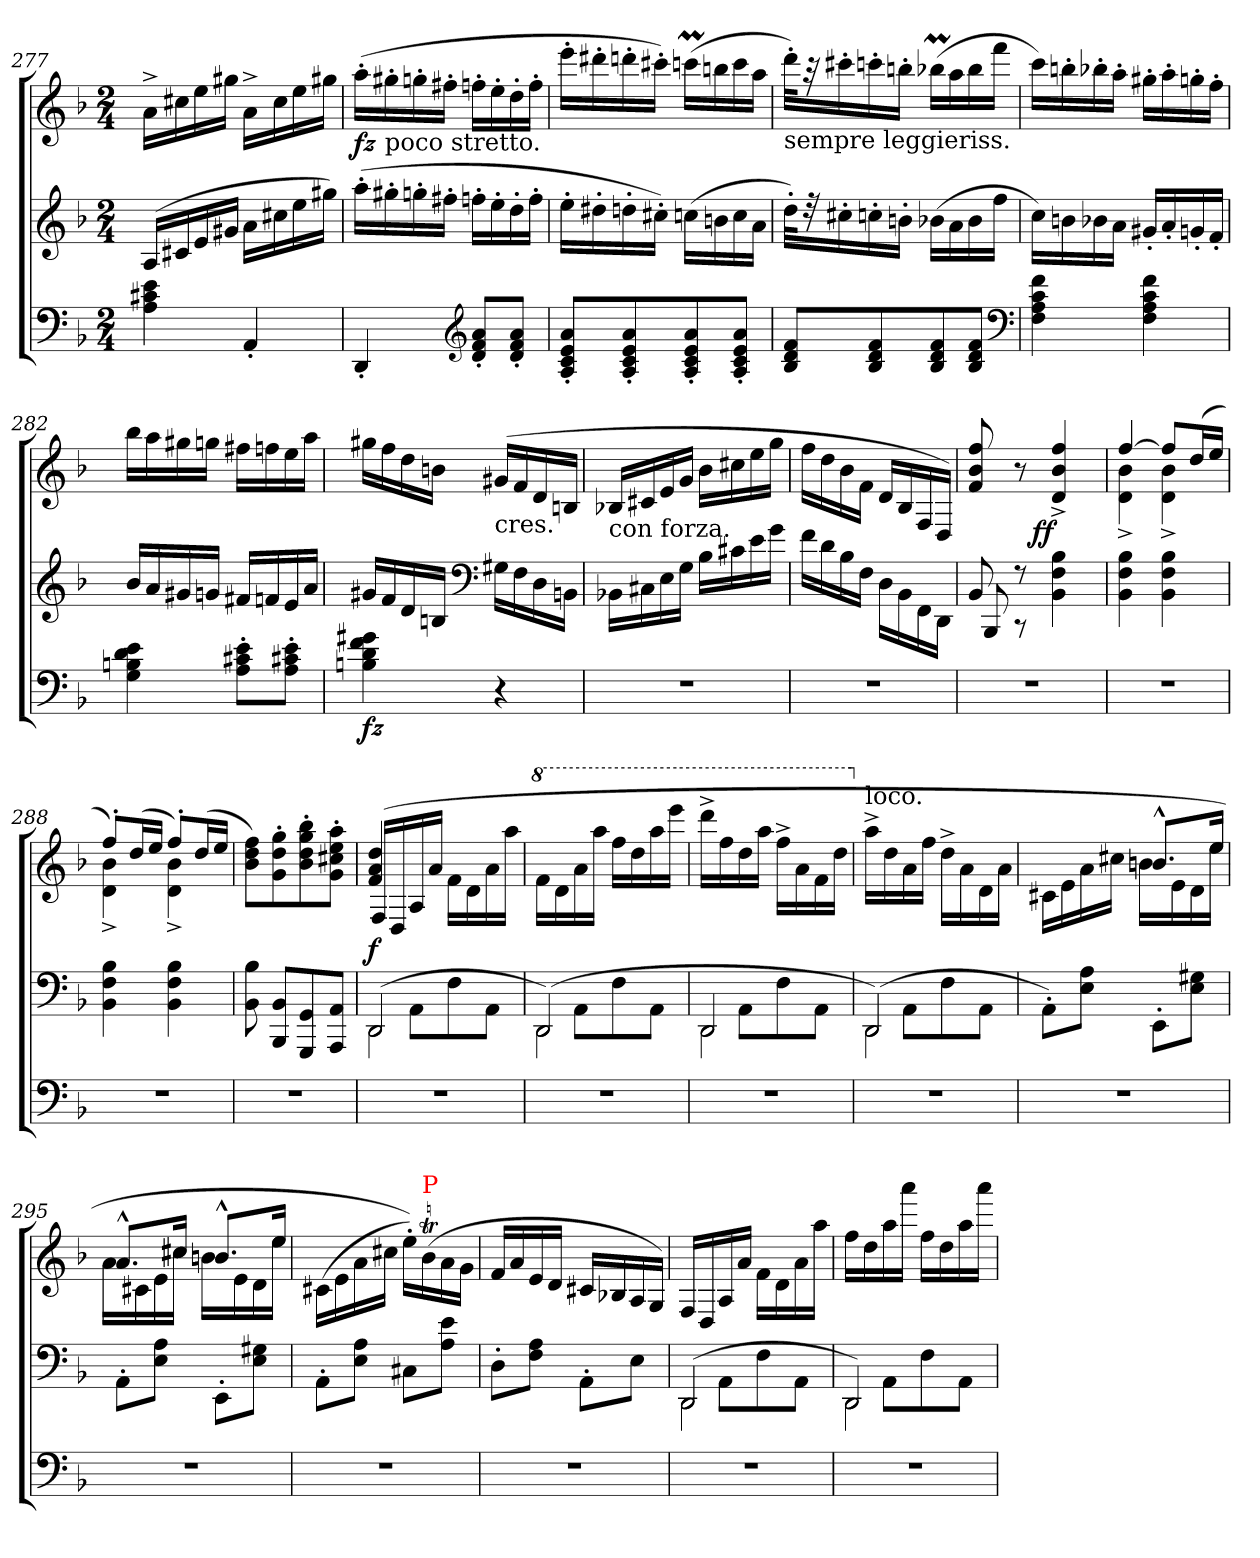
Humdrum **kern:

**kern	**dynam	**kern	**kern	**dynam
*part2	*part2	*part1	*part1	*part1
*staff3	*staff3	*staff2	*staff1	*staff1/2
*clefF4	*	*clefG2	*clefG2	*
*k[b-]	*	*k[b-]	*k[b-]	*
*F:	*	*F:	*F:	*
*M2/4	*	*M2/4	*M2/4	*
=277	=277	=277	=277	=277
4e! 4c#X! 4A!	.	(16ALL	16a^<LL	.
.	.	16c#X	16cc#X	.
.	.	16e	16ee	.
.	.	16g#XJJ	16gg#XJJ	.
4AA'<!	.	16aLL	16a^<LL	.
.	.	16cc#X	16cc#	.
.	.	16ee	16ee	.
.	.	16gg#XJJ)	16gg#XJJ	.
=278	=278	=278	=278	=278
4DD'<!	.	(16aa'>LL	(16aa'>LL	fz
!	!	!	!LO:TX:b:t=poco stretto.	!
.	.	16gg#X'>	16gg#X'>	.
.	.	16ggn'>	16ggn'>	.
.	.	16ff#X'>JJ	16ff#X'>JJ	.
*clefG2	*	*	*	*
8a!'< 8f!'< 8d!'<L	.	16ffn'>LL	16ffn'>LL	.
.	.	16ee'>	16ee'>	.
8a!'< 8f!'< 8d!'<J	.	16dd'>	16dd'>	.
.	.	16ff'>JJ	16ff'>JJ	.
=279	=279	=279	=279	=279
8a!'< 8e!'< 8c!'< 8A!'<L	.	16ee'>LL	16eee'>LL	.
.	.	16dd#X'>	16ddd#X'>	.
8a!'< 8e!'< 8c!'< 8A!'<	.	16ddn'>	16dddn'>	.
.	.	16cc#X'>JJ)	16ccc#X'>JJ)	.
8a!'< 8e!'< 8c!'< 8A!'<	.	(16ccnLL	(16cccnMLL	.
.	.	16bn	16bbn	.
8a!'< 8e!'< 8c!'< 8A!'<J	.	16cc	16ccc	.
.	.	16aJJ	16aaJJ	.
=280	=280	=280	=280	=280
!	!	!	!LO:TX:b:t=sempre leggieriss.	!
8f! 8d! 8B-!L	.	32dd'>KLL)	32ddd'>KLL)	.
.	.	32r	32raa	.
.	.	16cc#X'>	16ccc#X'>	.
8f! 8d! 8B-!	.	16ccn'>	16cccn'>	.
.	.	16bn'>JJ	16bbn'>JJ	.
8f! 8d! 8B-!	.	(16b-XLL	(16bb-XMLL	.
.	.	16a	16aa	.
8f! 8d! 8B-!J	.	16b-	16bb-	.
.	.	16ffJJ	16fffJJ	.
*clefF4	*	*	*	*
=281	=281	=281	=281	=281
4f! 4c! 4A! 4F!	.	16ccLL)	16cccLL)	.
.	.	16bn	16bbn'>	.
.	.	16b-X	16bb-X'>	.
.	.	16aJJ	16aa'>JJ	.
4f! 4c! 4A! 4F!	.	16g#X'<LL	16gg#X'>LL	.
.	.	16a'<	16aa'>	.
.	.	16gn'<	16ggn'>	.
.	.	16f'<JJ	16ff'>JJ	.
=282	=282	=282	=282	=282
4e! 4d! 4B! 4G!	.	16b-LL	16bb-LL	.
.	.	16a	16aa	.
.	.	16g#X	16gg#X	.
.	.	16gnJJ	16ggnJJ	.
8e!'>\ 8c#X!'>\ 8A!'>\L	.	16f#XLL	16ff#XLL	.
.	.	16fn	16ffn	.
8e!'>\ 8c#X!'>\ 8A!'>\J	.	16e	16ee	.
.	.	16aJJ	16aaJJ	.
=283	=283	=283	=283	=283
!	!LO:DY:b	!	!	!
4g#X! 4f! 4d! 4Bn!	fz	16g#XLL	16gg#XLL	.
.	.	16f	16ff	.
.	.	16d	16dd	.
.	.	16BnJJ	16bnJJ	.
*	*	*clefF4	*	*
!	!	!	!LO:TX:c:t=cres.	!
4r	.	16G#XLL	(>16g#XLL	.
.	.	16F	16f	.
.	.	16D	16d	.
.	.	16BBnJJ	16BnJJ	.
=284	=284	=284	=284	=284
!	!	!	!LO:TX:b:t=con forza.	!
2r	.	16BB-XLL	16B-XLL	.
.	.	16C#X	16c#X	.
.	.	16E	16e	.
.	.	16GJJ	16gJJ	.
.	.	16B-LL	16b-LL	.
.	.	16c#X	16cc#X	.
.	.	16e	16ee	.
.	.	16gJJ	16ggJJ	.
=285	=285	=285	=285	=285
2r	.	16fLL	16ffLL	.
.	.	16d	16dd	.
.	.	16B-	16b-	.
.	.	16FJJ	16fJJ	.
.	.	16D\LL	16d\LL	.
.	.	16BB-\	16B-/	.
.	.	16FF\	16F/	.
.	.	16DD\JJ	16D/JJ)	.
=286	=286	=286	=286	=286
*	*	*^	*^	*
2r	.	8BB-	8BBB-/	8ff!/ 8b-!/ 8f!/	8.ryy	.
.	.	8r	8rCC	8r	.	.
.	.	.	.	.	4ryy	ff
.	.	4ryy	4B-! 4F! 4BB-!	4ff!^< 4b-!^< 4d!^<	.	.
.	.	.	.	.	16ryy	.
*	*	*v	*v	*	*	*
=287	=287	=287	=287	=287	=287
2r	.	4B-! 4F! 4BB-!	[4ff!	4b-!^< 4d!^<	.
.	.	4B-! 4F! 4BB-!	8ff!L]	4b-!^ 4d!^	.
.	.	.	(<16dd!L	.	.
.	.	.	16ee!JJ	.	.
=288	=288	=288	=288	=288	=288
2r	.	4B-! 4F! 4BB-!	8ff'<!L)	4b-!^< 4d!^<	.
.	.	.	(<16dd!L	.	.
.	.	.	16ee!JJ	.	.
.	.	4B-! 4F! 4BB-!	8ff'<!L)	4b-!^< 4d!^<	.
.	.	.	(<16dd!L	.	.
.	.	.	16ee!JJ	.	.
*	*	*	*v	*v	*
=289	=289	=289	=289	=289
2r	.	8B-! 8BB-!	8ff!\ 8dd!\ 8b-!\L)	.
.	.	8BB-! 8BBB-!L	8gg!'> 8dd!'> 8g!'>	.
.	.	8GG! 8GGG!	8bb-!'> 8gg!'> 8dd!'> 8b-!'>	.
.	.	8AA! 8AAA!J	8aa!'> 8ee!'> 8cc#X!'> 8g!'>J	.
=290	=290	=290	=290	=290
*	*	*^	*	*
!	!	!	!	!LO:TX:a:t=leggato.	!
!	!	!	!	!LO:TX:a:t=Solo.	!
!	!	!	!LO:N:vis=2	!	!
*	*	*	*	*^	*
2r	.	(2DD	8DD	4dd! 4a! 4f!	(>16F/LL	f
.	.	.	.	.	16D/	.
.	.	.	8AAL	.	16A/	.
.	.	.	.	.	16a/JJ	.
.	.	.	8F	4ryy	16f\LL	.
.	.	.	.	.	16d\	.
.	.	.	8AAJ	.	16a\	.
.	.	.	.	.	16aa\JJ	.
=291	=291	=291	=291	=291	=291	=291
!	!	!	!LO:N:vis=2	!	!	!
*	*	*	*	*v	*v	*
*	*	*	*	*8va	*
2r	.	(2DD)	8DD	16ff\LL	.
.	.	.	.	16dd\	.
.	.	.	8AAL	16aa\	.
.	.	.	.	16aaa\JJ	.
.	.	.	8F	16fffLL	.
.	.	.	.	16ddd	.
.	.	.	8AAJ	16aaa	.
.	.	.	.	16eeeeJJ	.
=292	=292	=292	=292	=292	=292
!	!	!	!LO:N:vis=2	!	!
2r	.	2DD	8DD	16dddd^<LL	.
.	.	.	.	16fff	.
.	.	.	8AAL	16ddd	.
.	.	.	.	16aaaJJ	.
.	.	.	8F	16fff^<LL	.
.	.	.	.	16aa	.
.	.	.	8AAJ	16ff	.
.	.	.	.	16dddJJ	.
=293	=293	=293	=293	=293	=293
!	!	!	!LO:N:vis=2	!	!
*	*	*	*	*X8va	*
!	!	!	!	!LO:TX:a:t=loco.	!
2r	.	(2DD)	8DD	16aa^<LL	.
.	.	.	.	16dd	.
.	.	.	8AAL	16a	.
.	.	.	.	16ffJJ	.
.	.	.	8F	16dd^<\LL	.
.	.	.	.	16a\	.
.	.	.	8AAJ	16d\	.
.	.	.	.	16a\JJ	.
*	*	*v	*v	*	*
=294	=294	=294	=294	=294
*	*	*	*^	*
2r	.	8AA'>\L)	16c#X\LL	4ryy	.
.	.	.	16e\	.	.
.	.	8A\ 8E\J	16a\	.	.
.	.	.	16cc#X\JJ	.	.
.	.	8EE'>\L	8.bn^^>L	16bnLL	.
.	.	.	.	16e	.
.	.	8G#X\ 8E\J	.	16d	.
.	.	.	16eeJk	16eeJJ	.
=295	=295	=295	=295	=295	=295
2r	.	8AA'>\L	8.a^^>L	16aLL	.
.	.	.	.	16c#X	.
.	.	8A\ 8E\J	.	16e	.
.	.	.	16cc#XJk	16cc#XJJ	.
.	.	8EE'>\L	8.bn^^>L	16bnLL	.
.	.	.	.	16e	.
.	.	8G#X\ 8E\J	.	16d	.
.	.	.	16eeJk	16eeJJ	.
*	*	*	*v	*v	*
=296	=296	=296	=296	=296
2r	.	8AA'>\L	(16c#X\LL	.
.	.	.	16e\	.
.	.	8A\ 8E\J	16a\	.
.	.	.	16cc#X\JJ	.
.	.	8C#XL	16ee'LL))	.
!	!	!	!LO:TX:a:color=red:t=P	!
.	.	.	(16b-T	.
.	.	8e 8AJ	16a	.
.	.	.	16gJJ	.
=297	=297	=297	=297	=297
2r	.	8D'>L	16fLL	.
.	.	.	16a	.
.	.	8A 8FJ	16e	.
.	.	.	16dJJ	.
.	.	8AA'>\L	16c#XLL	.
.	.	.	16B-X	.
.	.	8E\J	16A/	.
.	.	.	16G/JJ)	.
=298	=298	=298	=298	=298
*	*	*^	*	*
!	!	!	!LO:N:vis=2	!	!
2r	.	(2DD	8DD	16F/LL	.
.	.	.	.	16D/	.
.	.	.	8AAL	16A/	.
.	.	.	.	16aJJ	.
.	.	.	8F	16fLL	.
.	.	.	.	16d	.
.	.	.	8AAJ	16a	.
.	.	.	.	16aaJJ	.
=299	=299	=299	=299	=299	=299
!	!	!	!LO:N:vis=2	!	!
2r	.	2DD)	8DD	16ffLL	.
.	.	.	.	16dd	.
.	.	.	8AAL	16aa	.
.	.	.	.	16aaaJJ	.
.	.	.	8F	16ffLL	.
.	.	.	.	16dd	.
.	.	.	8AAJ	16aa	.
.	.	.	.	16aaaJJ	.
*	*	*v	*v	*	*
=	=	=	=	=
*-	*-	*-	*-	*-
